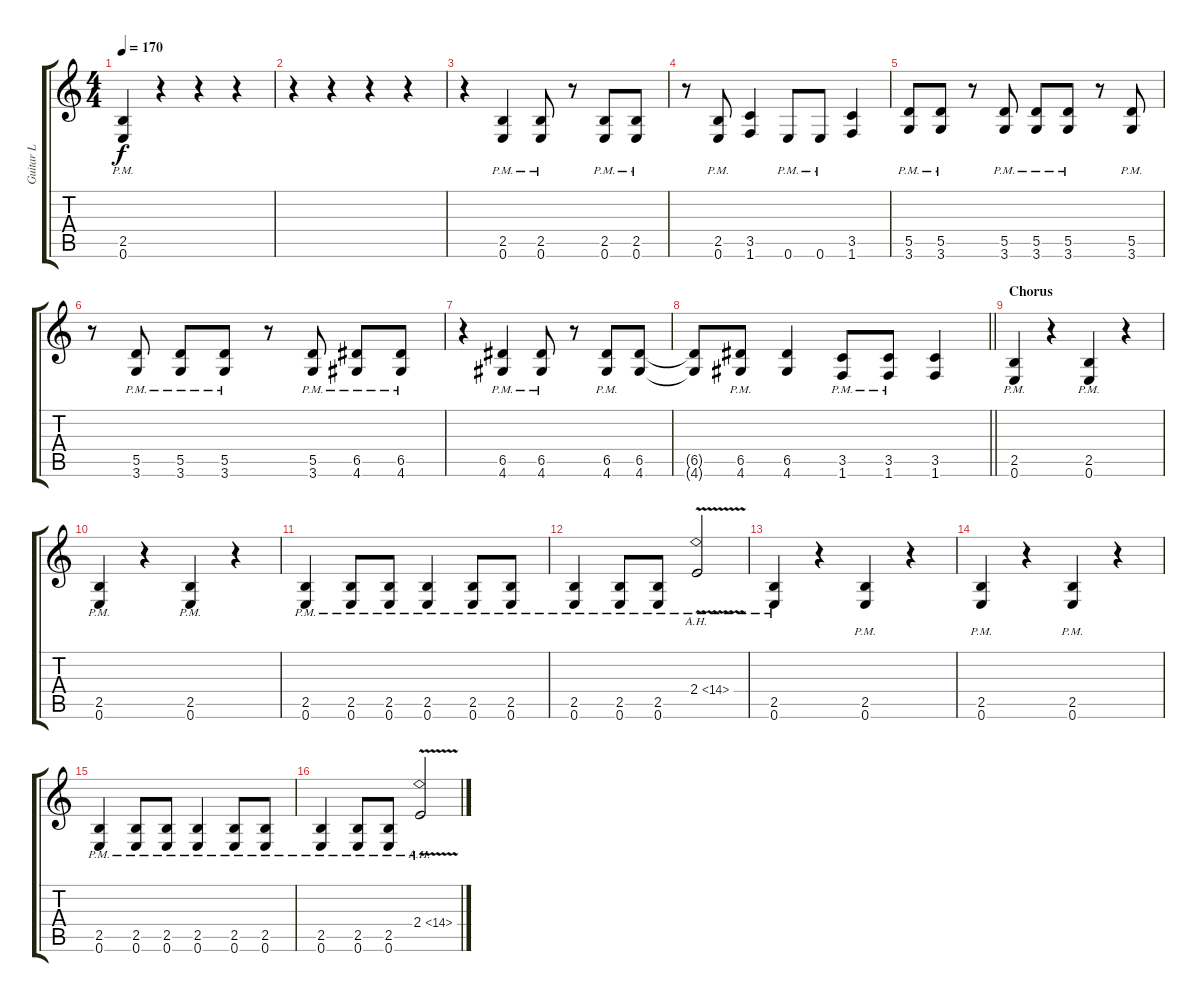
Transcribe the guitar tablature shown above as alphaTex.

\track ("Guitar L" "Guitar L") {instrument distortionguitar}
\staff {score tabs}
\tuning (E4 B3 G3 D3 A2 E2) {hide}
\ts (4 4)
\tempo 170
\clef g2
\ks c
(2.5{pm} 0.6{pm}).4{dy f} r.4 r.4 r.4 |
r.4 r.4 r.4 r.4 |
r.4 (2.5{pm} 0.6{pm}).4 (2.5{pm} 0.6{pm}).8 r.8 (2.5{pm} 0.6{pm}).8 (2.5{pm} 0.6{pm}).8 |
r.8 (2.5{pm} 0.6{pm}).8 (3.5 1.6).4 0.6{pm}.8 0.6{pm}.8 (3.5 1.6).4 |
(5.5{pm} 3.6{pm}).8 (5.5{pm} 3.6{pm}).8 r.8 (5.5{pm} 3.6{pm}).8 (5.5{pm} 3.6{pm}).8 (5.5{pm} 3.6{pm}).8 r.8 (5.5{pm} 3.6{pm}).8 |
r.8 (5.5{pm} 3.6{pm}).8 (5.5{pm} 3.6{pm}).8 (5.5{pm} 3.6{pm}).8 r.8 (5.5{pm} 3.6{pm}).8 (6.5{pm} 4.6{pm}).8 (6.5{pm} 4.6{pm}).8 |
r.4 (6.5{pm} 4.6{pm}).4 (6.5{pm} 4.6{pm}).8 r.8 (6.5{pm} 4.6{pm}).8 (6.5 4.6).8 |
\barLineRight lightlight
(6.5{t} 4.6{t}).8 (6.5{pm} 4.6{pm}).8 (6.5 4.6).4 (3.5{pm} 1.6{pm}).8 (3.5{pm} 1.6{pm}).8 (3.5 1.6).4 |
\section ("" "Chorus")
(2.5{pm} 0.6{pm}).4 r.4 (2.5{pm} 0.6{pm}).4 r.4 |
(2.5{pm} 0.6{pm}).4 r.4 (2.5{pm} 0.6{pm}).4 r.4 |
(2.5{pm} 0.6{pm}).4 (2.5{pm} 0.6{pm}).8 (2.5{pm} 0.6{pm}).8 (2.5{pm} 0.6{pm}).4 (2.5{pm} 0.6{pm}).8 (2.5{pm} 0.6{pm}).8 |
(2.5{pm} 0.6{pm}).4 (2.5{pm} 0.6{pm}).8 (2.5{pm} 0.6{pm}).8 2.4{ah 12 v pm}.2 |
(2.5{pm} 0.6{pm}).4 r.4 (2.5{pm} 0.6{pm}).4 r.4 |
(2.5{pm} 0.6{pm}).4 r.4 (2.5{pm} 0.6{pm}).4 r.4 |
(2.5{pm} 0.6{pm}).4 (2.5{pm} 0.6{pm}).8 (2.5{pm} 0.6{pm}).8 (2.5{pm} 0.6{pm}).4 (2.5{pm} 0.6{pm}).8 (2.5{pm} 0.6{pm}).8 |
(2.5{pm} 0.6{pm}).4 (2.5{pm} 0.6{pm}).8 (2.5{pm} 0.6{pm}).8 2.4{ah 12 v pm}.2
